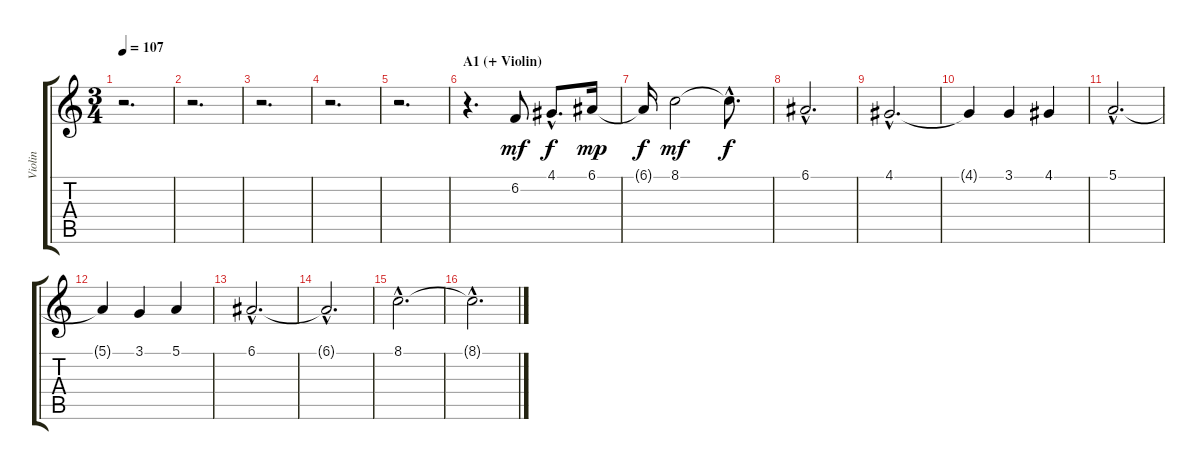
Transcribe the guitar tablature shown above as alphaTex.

\track ("Violin" "Violin") {instrument violin}
\staff {score tabs}
\tuning (E4 B3 G3 D3 A2 E2) {hide}
\ts (3 4)
\tempo 107
\clef g2
\ks c
r.2{d dy mf} |
r.2{d} |
r.2{d} |
r.2{d} |
r.2{d} |
\section ("" "A1 (+ Violin)")
r.4{d} 6.2.8 4.1{hac}.8{d dy f} 6.1.16{dy mp} |
6.1{t}.16{dy f} 8.1.2{dy mf} 8.1{hac t}.8{d dy f} |
6.1{hac}.2{d} |
4.1{hac}.2{d} |
4.1{t}.4 3.1.4 4.1.4 |
5.1{hac}.2{d} |
5.1{t}.4 3.1.4 5.1.4 |
6.1{hac}.2{d} |
6.1{hac t}.2{d} |
8.1{hac}.2{d} |
8.1{hac t}.2{d}
